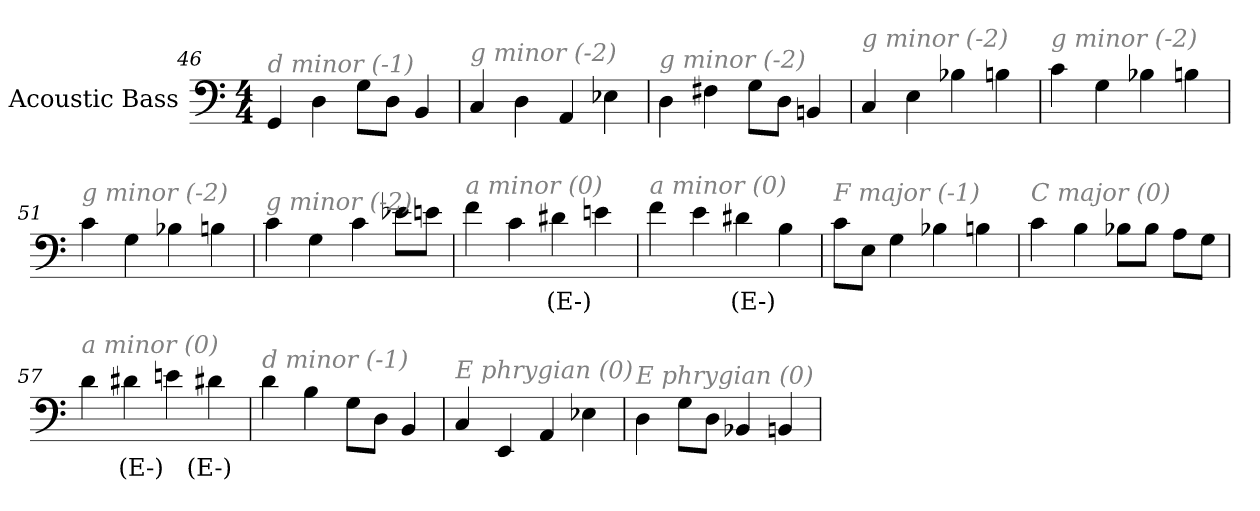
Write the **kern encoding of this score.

**kern	**text
*part1	*part1
*staff1	*staff1
*I"Acoustic Bass	*
*clefF4	*
*ITrd7c12	*
*k[]	*
*C:	*
*M4/4	*
=46	=46
!LO:TX:i:color=#808080:t=d minor (-1)	!
4GGG	.
4DD	.
8GGL	.
8DDJ	.
4BBB	.
=47	=47
!LO:TX:i:color=#808080:t=g minor (-2)	!
4CC	.
4DD	.
4AAA	.
4EE-X	.
=48	=48
!LO:TX:i:color=#808080:t=g minor (-2)	!
4DD	.
4FF#X	.
8GGL	.
8DDJ	.
4BBBn	.
=49	=49
!LO:TX:i:color=#808080:t=g minor (-2)	!
4CC	.
4EE	.
4BB-X	.
4BBn	.
=50	=50
!LO:TX:i:color=#808080:t=g minor (-2)	!
4C	.
4GG	.
4BB-X	.
4BBn	.
=51	=51
!LO:TX:i:color=#808080:t=g minor (-2)	!
4C	.
4GG	.
4BB-X	.
4BBn	.
=52	=52
!LO:TX:i:color=#808080:t=g minor (-2)	!
4C	.
4GG	.
4C	.
8E-XL	.
8EnJ	.
=53	=53
!LO:TX:i:color=#808080:t=a minor (0)	!
4F	.
4C	.
4D#Xi	(E-)
4En	.
=54	=54
!LO:TX:i:color=#808080:t=a minor (0)	!
4F	.
4E	.
4D#Xi	(E-)
4BB	.
=55	=55
!LO:TX:i:color=#808080:t=F major (-1)	!
8CL	.
8EEJ	.
4GG	.
4BB-X	.
4BBn	.
=56	=56
!LO:TX:i:color=#808080:t=C major (0)	!
4C	.
4BB	.
8BB-XL	.
8BB-J	.
8AAL	.
8GGJ	.
=57	=57
!LO:TX:i:color=#808080:t=a minor (0)	!
4D	.
4D#Xi	(E-)
4En	.
4D#Xi	(E-)
=58	=58
!LO:TX:i:color=#808080:t=d minor (-1)	!
4D	.
4BB	.
8GGL	.
8DDJ	.
4BBB	.
=59	=59
!LO:TX:i:color=#808080:t=E phrygian (0)	!
4CC	.
4EEE	.
4AAA	.
4EE-X	.
=60	=60
!LO:TX:i:color=#808080:t=E phrygian (0)	!
4DD	.
8GGL	.
8DDJ	.
4BBB-X	.
4BBBn	.
=	=
*-	*-
